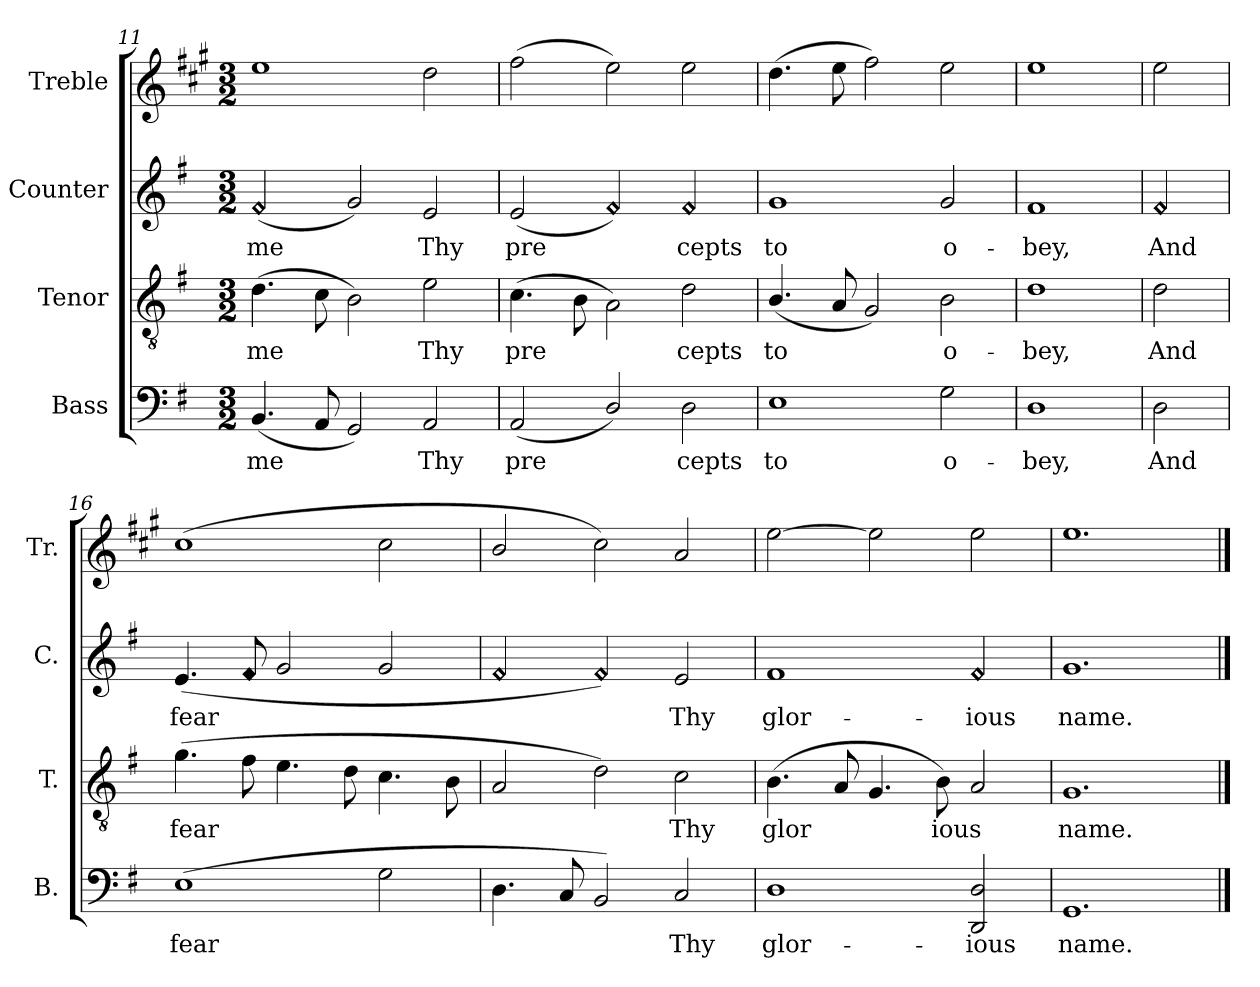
**kern	**text	**kern	**text	**kern	**text	**kern
*part4	*part4	*part3	*part3	*part2	*part2	*part1
*staff4	*staff4	*staff3	*staff3	*staff2	*staff2	*staff1
*I"Bass	*	*I"Tenor	*	*I"Counter	*	*I"Treble
*I'B.	*	*I'T.	*	*I'C.	*	*I'Tr.
!!LO:LB:g=z
*clefF4	*	*clefGv2	*	*clefG2	*	*clefG2
*	*	*	*	*	*	*ITrd1c2
*k[f#]	*	*k[f#]	*	*k[f#]	*	*k[f#]
*G:	*	*G:	*	*G:	*	*G:
*M3/2	*	*M3/2	*	*M3/2	*	*M3/2
=11	=11	=11	=11	=11	=11	=11
!	!LO:LY:a	!	!LO:LY:a	!LO:N:head=diamond	!LO:LY:b	!
(<4.BB/	me	(>4.d\	me	(<2f#/	me	1dd
!	!LO:LY:a	!	!LO:LY:a	!	!	!
8AA/	.	8c\	.	.	.	.
!	!LO:LY:a	!	!LO:LY:a	!	!LO:LY:b	!
2GG/)	.	2B\)	.	2g/)	.	.
!	!LO:LY:a	!	!LO:LY:a	!	!LO:LY:b	!
2AA/	Thy	2e\	Thy	2e/	Thy	2cc\
=12	=12	=12	=12	=12	=12	=12
!	!LO:LY:a	!	!LO:LY:a	!	!LO:LY:b	!
(<2AA/	pre-	(>4.c\	pre-	(<2e/	pre-	(>2ee>\
!	!	!	!LO:LY:a	!	!	!
.	.	8B\	--	.	.	.
!	!LO:LY:a	!	!LO:LY:a	!LO:N:head=diamond	!LO:LY:b	!
2D/)	--	2A\)	--	2f#/)	--	2dd\)
!	!LO:LY:a	!	!LO:LY:a	!LO:N:head=diamond	!LO:LY:b	!
2D\	-cepts	2d\	-cepts	2f#/	-cepts	2dd\
=13	=13	=13	=13	=13	=13	=13
!	!LO:LY:a	!	!LO:LY:a	!	!LO:LY:b	!
1E	to	(<4.B/	to	1g	to	(>4.cc\
!	!	!	!LO:LY:a	!	!	!
.	.	8A/	.	.	.	8dd\
!	!	!	!LO:LY:a	!	!	!
.	.	2G/)	.	.	.	2ee\)
!	!LO:LY:a	!	!LO:LY:a	!	!LO:LY:b	!
2G\	o-	2B\	o-	2g/	o-	2dd\
=14	=14	=14	=14	=14	=14	=14
!	!LO:LY:a	!	!LO:LY:a	!	!LO:LY:b	!
1D	-bey,	1d	-bey,	1f#	-bey,	1dd
=15	=15	=15	=15	=15	=15	=15
!	!LO:LY:a	!	!LO:LY:a	!LO:N:head=diamond	!LO:LY:b	!
2D\	And	2d\	And	2f#/	And	2dd\
=16	=16	=16	=16	=16	=16	=16
!	!LO:LY:a	!	!LO:LY:a	!	!LO:LY:b	!
(>1E	fear	(>4.g\	fear	(<4.e/	fear	(>1b
!	!	!	!LO:LY:a	!LO:N:head=diamond	!LO:LY:b	!
.	.	8f#\	.	8f#/	.	.
!	!	!	!LO:LY:a	!	!LO:LY:b	!
.	.	4.e\	.	2g/	.	.
!	!	!	!LO:LY:a	!	!	!
.	.	8d\	.	.	.	.
!	!LO:LY:a	!	!LO:LY:a	!	!LO:LY:b	!
2G\	.	4.c\	.	2g/	.	2b\
!	!	!	!LO:LY:a	!	!	!
.	.	8B\	.	.	.	.
=17	=17	=17	=17	=17	=17	=17
!	!LO:LY:a	!	!LO:LY:a	!LO:N:head=diamond	!LO:LY:b	!
4.D\	.	2A/	.	2f#/	.	2a/
!	!LO:LY:a	!	!	!	!	!
8C/	.	.	.	.	.	.
!	!LO:LY:a	!	!LO:LY:a	!LO:N:head=diamond	!LO:LY:b	!
2BB/)	.	2d\)	.	2f#/)	.	2b\)
!	!LO:LY:a	!	!LO:LY:a	!	!LO:LY:b	!
2C/	Thy	2c\	Thy	2e/	Thy	2g/
=18	=18	=18	=18	=18	=18	=18
!	!LO:LY:a	!	!LO:LY:a	!	!LO:LY:b	!
1D	glor-	(>4.B\	glor-	1f#	glor-	[>2dd>\
!	!	!	!LO:LY:a	!	!	!
.	.	8A/	--	.	.	.
!	!	!	!LO:LY:a	!	!	!
.	.	4.G/	--	.	.	2dd\]
!	!	!	!LO:LY:a	!	!	!
.	.	8B\)	-ious	.	.	.
!	!LO:LY:a	!	!LO:LY:a	!LO:N:head=diamond	!LO:LY:b	!
2D/ 2DD/	-ious	2A/	.	2f#/	-ious	2dd\
=19	=19	=19	=19	=19	=19	=19
!	!LO:LY:a	!	!LO:LY:a	!	!LO:LY:b	!
1.GG	name.	1.G	name.	1.g	name.	1.dd
==	==	==	==	==	==	==
*-	*-	*-	*-	*-	*-	*-
